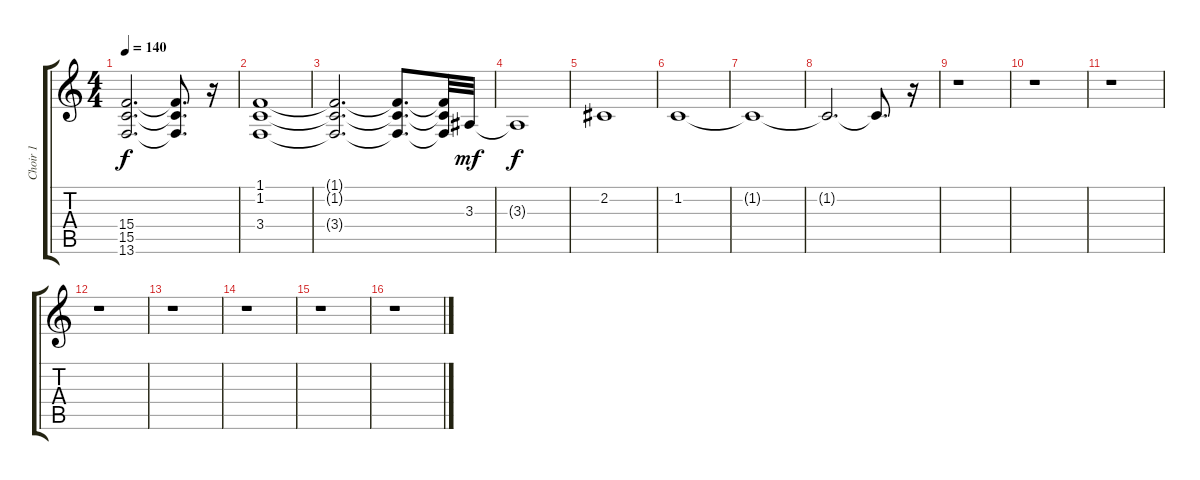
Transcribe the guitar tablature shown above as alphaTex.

\track ("Choir 1" "Choir 1") {instrument pad4choir}
\staff {score tabs}
\tuning (E4 B3 G3 D3 A2 E2) {hide}
\ts (4 4)
\tempo 140
\clef g2
\ks c
(15.4{t} 15.5{t} 13.6{t}).2{d dy f} (15.4{t} 15.5{t} 13.6{t}).8{d} r.16 |
(1.1 1.2 3.4).1 |
(1.1{t} 1.2{t} 3.4{t}).2{d} (1.1{t} 1.2{t} 3.4{t}).8{d} (1.1{t} 1.2{t} 3.4{t}).32 3.3.32{dy mf} |
3.3{t}.1{dy f} |
2.2.1 |
1.2.1 |
1.2{t}.1 |
1.2{t}.2{d} 1.2{t}.8{d} r.16 |
r.1 |
r.1 |
r.1 |
r.1 |
r.1 |
r.1 |
r.1 |
r.1
